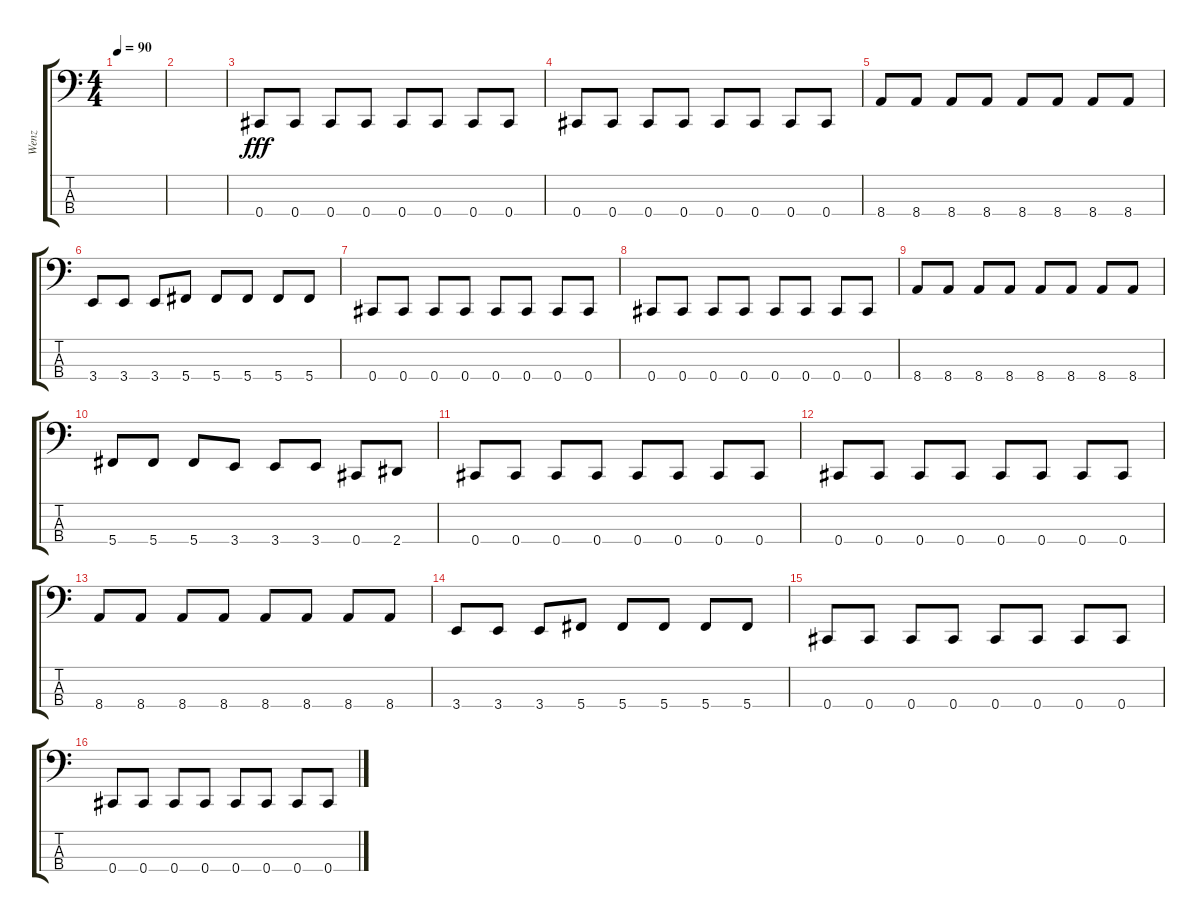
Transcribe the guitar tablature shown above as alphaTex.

\track ("Wenz" "Wenz") {instrument electricbassfinger}
\staff {score tabs}
\tuning (Gb2 Db2 Ab1 Db1) {hide}
\ts (4 4)
\tempo 90
\clef f4
\ks c
|
|
0.4.8{dy fff} 0.4.8 0.4.8 0.4.8 0.4.8 0.4.8 0.4.8 0.4.8 |
0.4.8 0.4.8 0.4.8 0.4.8 0.4.8 0.4.8 0.4.8 0.4.8 |
8.4.8 8.4.8 8.4.8 8.4.8 8.4.8 8.4.8 8.4.8 8.4.8 |
3.4.8 3.4.8 3.4.8 5.4.8 5.4.8 5.4.8 5.4.8 5.4.8 |
0.4.8 0.4.8 0.4.8 0.4.8 0.4.8 0.4.8 0.4.8 0.4.8 |
0.4.8 0.4.8 0.4.8 0.4.8 0.4.8 0.4.8 0.4.8 0.4.8 |
8.4.8 8.4.8 8.4.8 8.4.8 8.4.8 8.4.8 8.4.8 8.4.8 |
5.4.8 5.4.8 5.4.8 3.4.8 3.4.8 3.4.8 0.4.8 2.4.8 |
0.4.8 0.4.8 0.4.8 0.4.8 0.4.8 0.4.8 0.4.8 0.4.8 |
0.4.8 0.4.8 0.4.8 0.4.8 0.4.8 0.4.8 0.4.8 0.4.8 |
8.4.8 8.4.8 8.4.8 8.4.8 8.4.8 8.4.8 8.4.8 8.4.8 |
3.4.8 3.4.8 3.4.8 5.4.8 5.4.8 5.4.8 5.4.8 5.4.8 |
0.4.8 0.4.8 0.4.8 0.4.8 0.4.8 0.4.8 0.4.8 0.4.8 |
0.4.8 0.4.8 0.4.8 0.4.8 0.4.8 0.4.8 0.4.8 0.4.8
